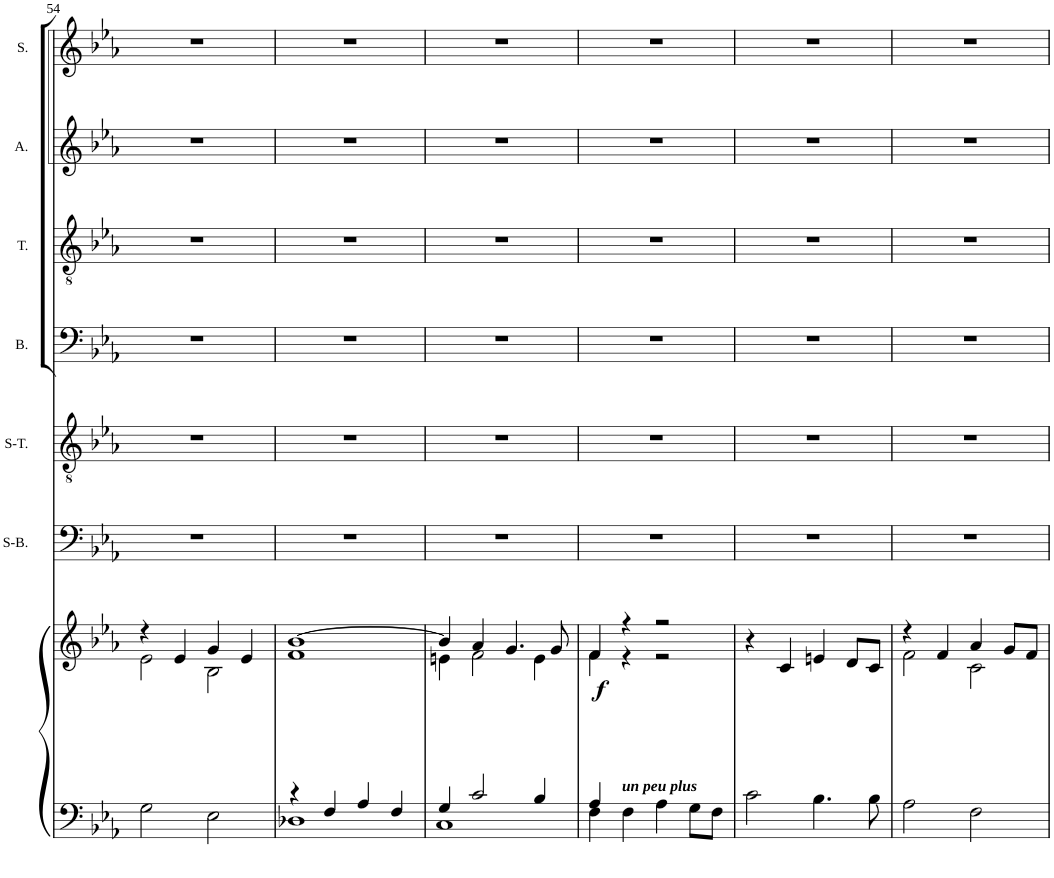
**kern	**kern	**dynam	**kern	**kern	**kern	**kern	**kern	**kern
*part7	*part7	*part7	*part6	*part5	*part4	*part3	*part2	*part1
*staff8	*staff7	*staff7/8	*staff6	*staff5	*staff4	*staff3	*staff2	*staff1
*	*	*	*I"Bariton Solo	*I"Tenor Solo	*I"Bass	*I"Tenor	*I"Alt	*I"Sopran
*	*	*	*	*	*I'B.	*I'T.	*I'A.	*I'S.
!!LO:PB:g=z
*clefF4	*clefG2	*	*clefF4	*clefGv2	*clefF4	*clefGv2	*clefG2	*clefG2
*k[b-e-a-]	*k[b-e-a-]	*	*k[b-e-a-]	*k[b-e-a-]	*k[b-e-a-]	*k[b-e-a-]	*k[b-e-a-]	*k[b-e-a-]
*E-:	*E-:	*	*E-:	*E-:	*E-:	*E-:	*E-:	*E-:
*M4/4	*M4/4	*	*M4/4	*M4/4	*M4/4	*M4/4	*M4/4	*M4/4
*met(c)	*met(c)	*	*met(c)	*met(c)	*met(c)	*met(c)	*met(c)	*met(c)
=54	=54	=54	=54	=54	=54	=54	=54	=54
*	*^	*	*	*	*	*	*	*
2G\	4r	2e-\	.	1r	1r	1r	1r	1r	1r
.	4e-/	.	.	.	.	.	.	.	.
2E-\	4g/	2B-\	.	.	.	.	.	.	.
.	4e-/	.	.	.	.	.	.	.	.
=55	=55	=55	=55	=55	=55	=55	=55	=55	=55
*^	*	*	*	*	*	*	*	*	*
4r	1D-X	[1b-	1f	.	1r	1r	1r	1r	1r	1r
4F/	.	.	.	.	.	.	.	.	.	.
4A-/	.	.	.	.	.	.	.	.	.	.
4F/	.	.	.	.	.	.	.	.	.	.
=56	=56	=56	=56	=56	=56	=56	=56	=56	=56	=56
4G/	1C	4b-/]	4en\	.	1r	1r	1r	1r	1r	1r
2c/	.	4a-/	2f\	.	.	.	.	.	.	.
.	.	4.g/	.	.	.	.	.	.	.	.
4B-/	.	.	4e\	.	.	.	.	.	.	.
.	.	8g/	.	.	.	.	.	.	.	.
=57	=57	=57	=57	=57	=57	=57	=57	=57	=57	=57
!	!	!	!	!LO:DY:b	!	!	!	!	!	!
4A-/	4F\	4f/	4f\	f	1r	1r	1r	1r	1r	1r
!	!	!LO:TX:b:Bi:t=un peu plus	!	!	!	!	!	!	!	!
2.ryy	4F\	4r	4r	.	.	.	.	.	.	.
.	4A-\	2r	2r	.	.	.	.	.	.	.
.	8G\L	.	.	.	.	.	.	.	.	.
.	8F\J	.	.	.	.	.	.	.	.	.
*v	*v	*	*	*	*	*	*	*	*	*
*	*v	*v	*	*	*	*	*	*	*
=58	=58	=58	=58	=58	=58	=58	=58	=58
2c\	4r	.	1r	1r	1r	1r	1r	1r
.	4c/	.	.	.	.	.	.	.
4.B-\	4en/	.	.	.	.	.	.	.
.	8d/L	.	.	.	.	.	.	.
8B-\	8c/J	.	.	.	.	.	.	.
=59	=59	=59	=59	=59	=59	=59	=59	=59
*	*^	*	*	*	*	*	*	*
2A-\	4r	2f\	.	1r	1r	1r	1r	1r	1r
.	4f/	.	.	.	.	.	.	.	.
2F\	4a-/	2c\	.	.	.	.	.	.	.
.	8g/L	.	.	.	.	.	.	.	.
.	8f/J	.	.	.	.	.	.	.	.
*	*v	*v	*	*	*	*	*	*	*
=	=	=	=	=	=	=	=	=
*-	*-	*-	*-	*-	*-	*-	*-	*-
